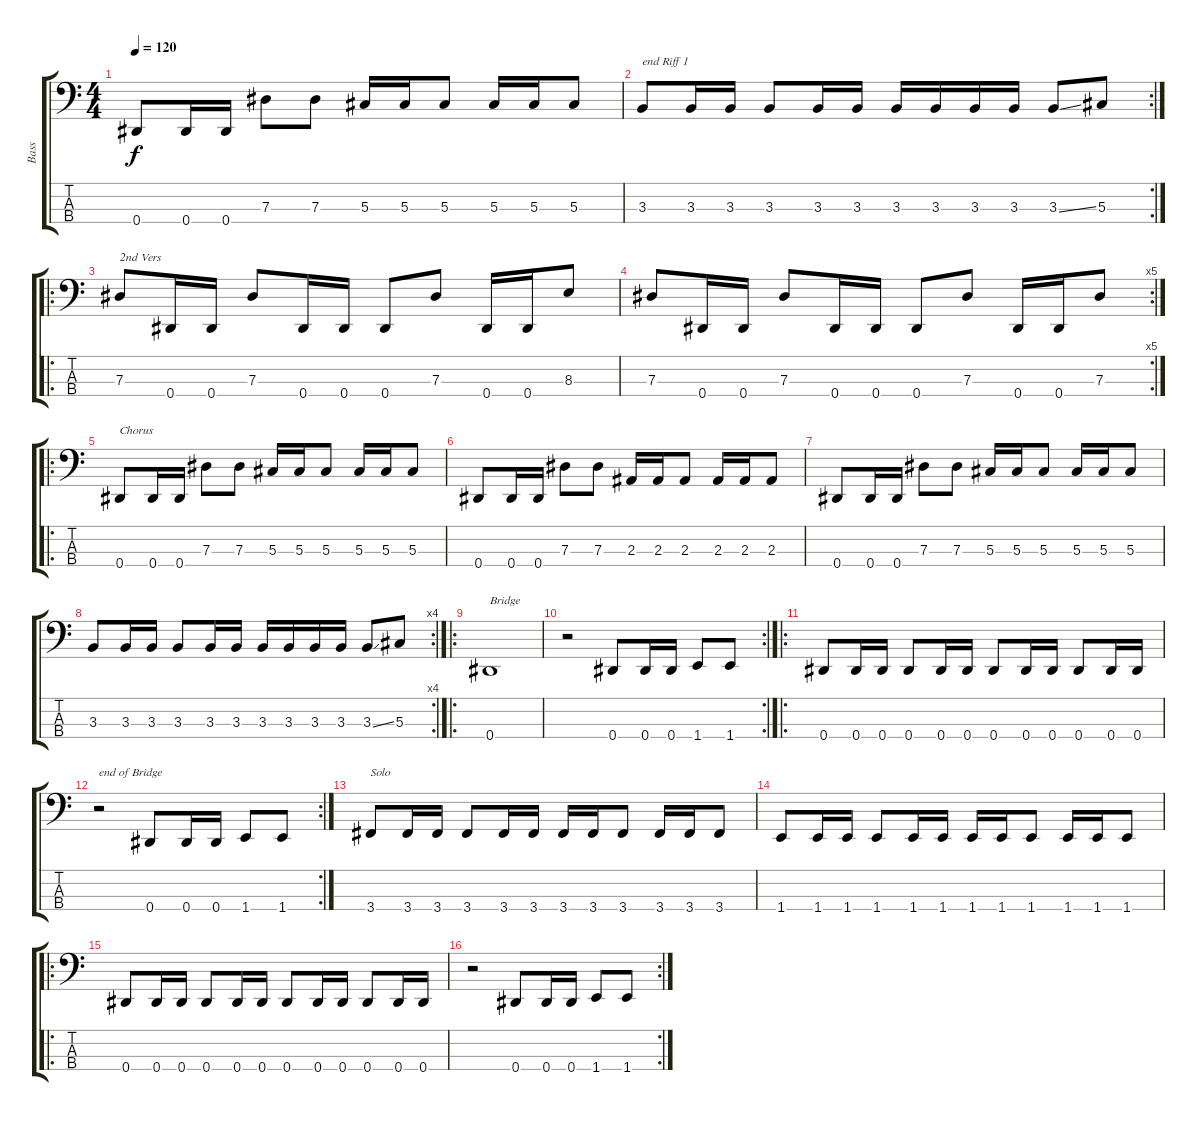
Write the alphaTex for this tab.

\track ("Bass" "Bass") {instrument electricbassfinger}
\staff {score tabs}
\tuning (Gb2 Db2 Ab1 Eb1) {hide}
\ts (4 4)
\tempo 120
\clef f4
\ks c
0.4.8{dy f} 0.4.16 0.4.16 7.3.8 7.3.8 5.3.16 5.3.16 5.3.8 5.3.16 5.3.16 5.3.8 |
\rc 2
3.3.8{txt "end Riff 1"} 3.3.16 3.3.16 3.3.8 3.3.16 3.3.16 3.3.16 3.3.16 3.3.16 3.3.16 3.3{ss}.8 5.3.8 |
\ro
7.3.8{txt "2nd Vers"} 0.4.16 0.4.16 7.3.8 0.4.16 0.4.16 0.4.8 7.3.8 0.4.16 0.4.16 8.3.8 |
\rc 5
7.3.8 0.4.16 0.4.16 7.3.8 0.4.16 0.4.16 0.4.8 7.3.8 0.4.16 0.4.16 7.3.8 |
\ro
0.4.8{txt "Chorus"} 0.4.16 0.4.16 7.3.8 7.3.8 5.3.16 5.3.16 5.3.8 5.3.16 5.3.16 5.3.8 |
0.4.8 0.4.16 0.4.16 7.3.8 7.3.8 2.3.16 2.3.16 2.3.8 2.3.16 2.3.16 2.3.8 |
0.4.8 0.4.16 0.4.16 7.3.8 7.3.8 5.3.16 5.3.16 5.3.8 5.3.16 5.3.16 5.3.8 |
\rc 4
3.3.8 3.3.16 3.3.16 3.3.8 3.3.16 3.3.16 3.3.16 3.3.16 3.3.16 3.3.16 3.3{ss}.8 5.3.8 |
\ro
0.4.1{txt "Bridge"} |
\rc 2
r.2 0.4.8 0.4.16 0.4.16 1.4.8 1.4.8 |
\ro
0.4.8 0.4.16 0.4.16 0.4.8 0.4.16 0.4.16 0.4.8 0.4.16 0.4.16 0.4.8 0.4.16 0.4.16 |
\rc 2
r.2{txt "end of Bridge"} 0.4.8 0.4.16 0.4.16 1.4.8 1.4.8 |
3.4.8{txt "Solo"} 3.4.16 3.4.16 3.4.8 3.4.16 3.4.16 3.4.16 3.4.16 3.4.8 3.4.16 3.4.16 3.4.8 |
1.4.8 1.4.16 1.4.16 1.4.8 1.4.16 1.4.16 1.4.16 1.4.16 1.4.8 1.4.16 1.4.16 1.4.8 |
\ro
0.4.8 0.4.16 0.4.16 0.4.8 0.4.16 0.4.16 0.4.8 0.4.16 0.4.16 0.4.8 0.4.16 0.4.16 |
\rc 2
r.2 0.4.8 0.4.16 0.4.16 1.4.8 1.4.8
